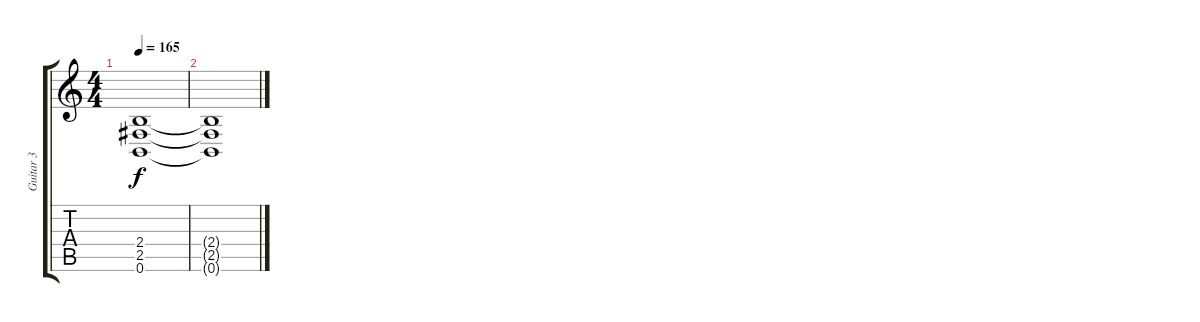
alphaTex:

\track ("Guitar 3" "Guitar 3") {instrument distortionguitar}
\staff {score tabs}
\tuning (B3 Gb3 D3 A2 E2 B1) {hide}
\ts (4 4)
\tempo 165
\clef g2
\ks c
(2.4{t} 2.5{t} 0.6{t}).1{dy f} |
(2.4{t} 2.5{t} 0.6{t}).1
